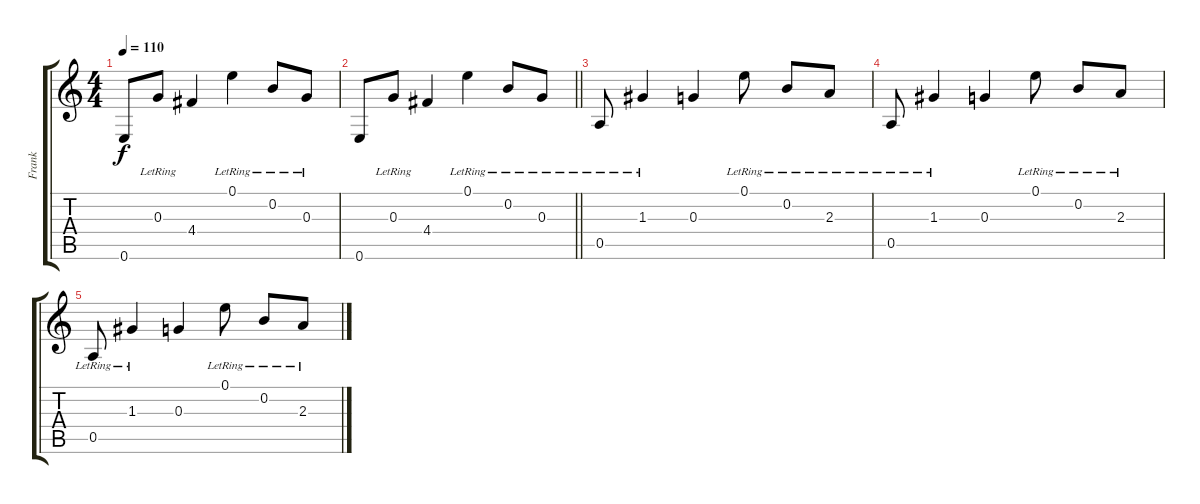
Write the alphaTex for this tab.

\track ("Frank" "Frank") {instrument distortionguitar}
\staff {score tabs}
\tuning (E4 B3 G3 D3 A2 E2) {hide}
\ts (4 4)
\tempo 110
\clef g2
\ks c
0.6.8{dy f} 0.3{lr}.8 4.4.4 0.1{lr}.4 0.2{lr}.8 0.3{lr}.8 |
\barLineRight lightlight
0.6.8 0.3{lr}.8 4.4.4 0.1{lr}.4 0.2{lr}.8 0.3{lr}.8 |
0.5{lr}.8 1.3{lr}.4 0.3.4 0.1{lr}.8 0.2{lr}.8 2.3{lr}.8 |
0.5{lr}.8 1.3{lr}.4 0.3.4 0.1{lr}.8 0.2{lr}.8 2.3{lr}.8 |
0.5{lr}.8 1.3{lr}.4 0.3.4 0.1{lr}.8 0.2{lr}.8 2.3{lr}.8
